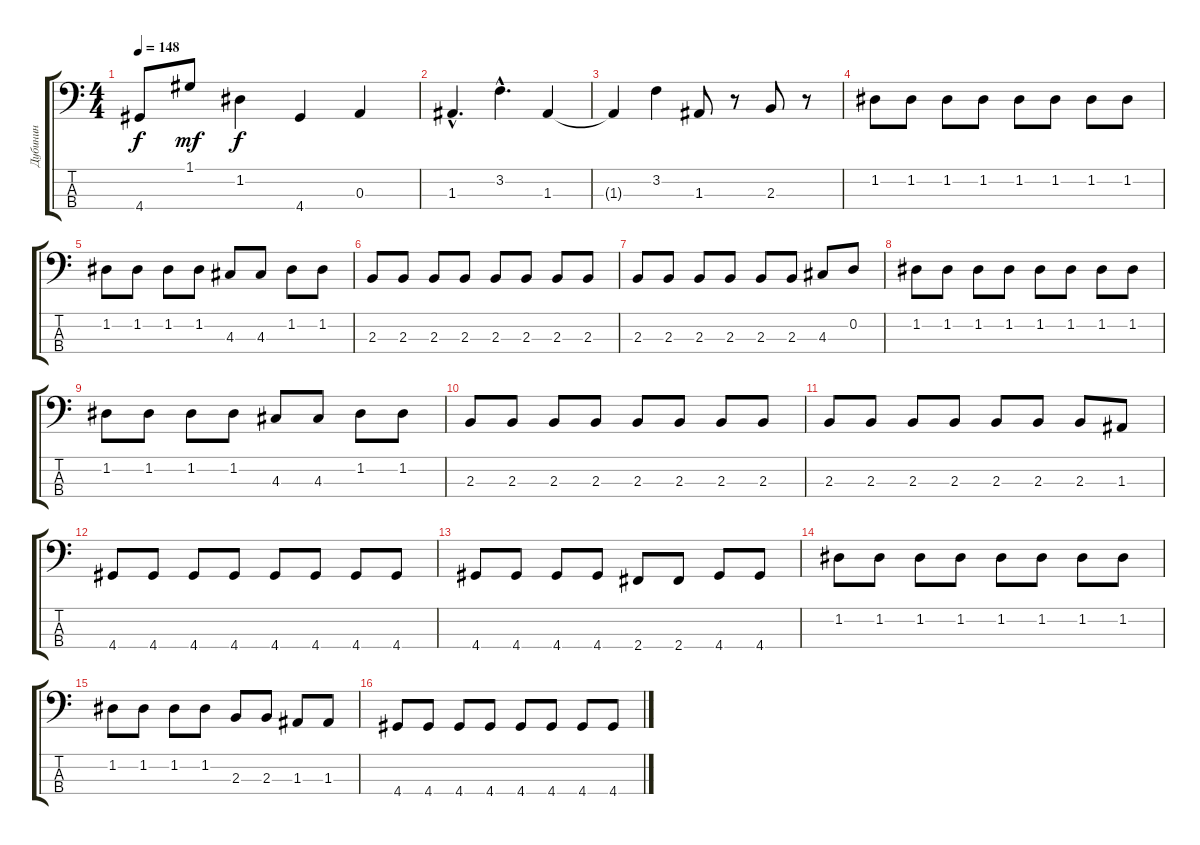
\track ("Дубинин" "Дубинин") {instrument electricbassfinger}
\staff {score tabs}
\tuning (G2 D2 A1 E1) {hide}
\ts (4 4)
\tempo 148
\clef f4
\ks c
4.4{t}.8{dy f} 1.1.8{dy mf} 1.2.4{dy f} 4.4.4 0.3.4 |
1.3{hac}.4{d} 3.2{hac}.4{d} 1.3.4 |
1.3{t}.4 3.2.4 1.3.8 r.8 2.3.8 r.8 |
1.2.8 1.2.8 1.2.8 1.2.8 1.2.8 1.2.8 1.2.8 1.2.8 |
1.2.8 1.2.8 1.2.8 1.2.8 4.3.8 4.3.8 1.2.8 1.2.8 |
2.3.8 2.3.8 2.3.8 2.3.8 2.3.8 2.3.8 2.3.8 2.3.8 |
2.3.8 2.3.8 2.3.8 2.3.8 2.3.8 2.3.8 4.3.8 0.2.8 |
1.2.8 1.2.8 1.2.8 1.2.8 1.2.8 1.2.8 1.2.8 1.2.8 |
1.2.8 1.2.8 1.2.8 1.2.8 4.3.8 4.3.8 1.2.8 1.2.8 |
2.3.8 2.3.8 2.3.8 2.3.8 2.3.8 2.3.8 2.3.8 2.3.8 |
2.3.8 2.3.8 2.3.8 2.3.8 2.3.8 2.3.8 2.3.8 1.3.8 |
4.4.8 4.4.8 4.4.8 4.4.8 4.4.8 4.4.8 4.4.8 4.4.8 |
4.4.8 4.4.8 4.4.8 4.4.8 2.4.8 2.4.8 4.4.8 4.4.8 |
1.2.8 1.2.8 1.2.8 1.2.8 1.2.8 1.2.8 1.2.8 1.2.8 |
1.2.8 1.2.8 1.2.8 1.2.8 2.3.8 2.3.8 1.3.8 1.3.8 |
4.4.8 4.4.8 4.4.8 4.4.8 4.4.8 4.4.8 4.4.8 4.4.8
